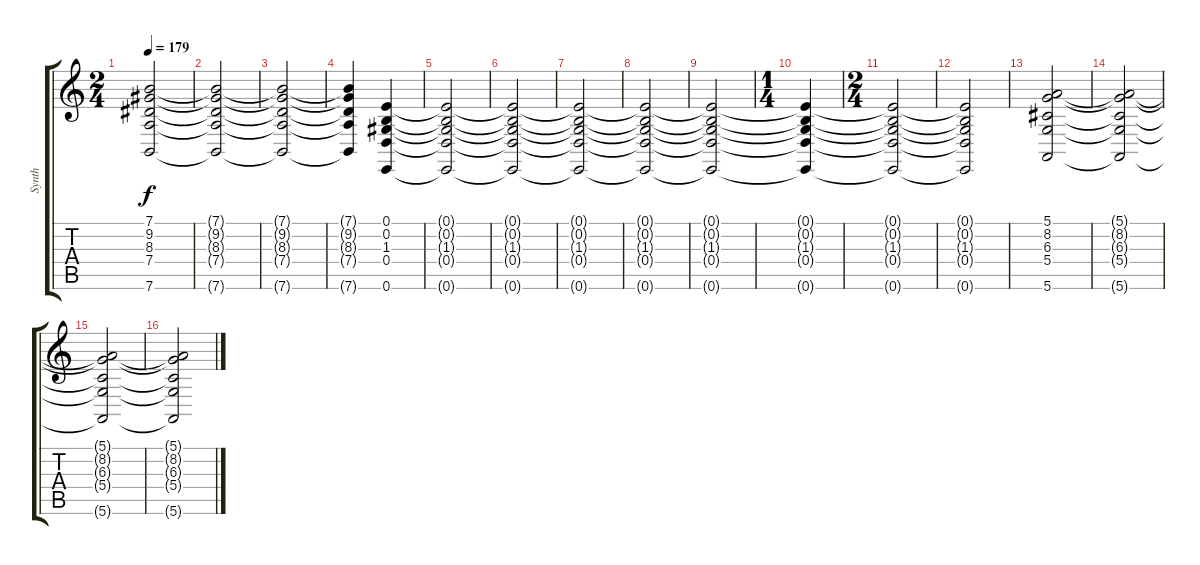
\track ("Synth" "Synth") {instrument synthstrings1}
\staff {score tabs}
\tuning (E4 B3 G3 D3 A2 E2) {hide}
\ts (2 4)
\tempo 179
\clef g2
\ks c
(7.1{t} 9.2{t} 8.3{t} 7.4{t} 7.6{t}).2{dy f} |
(7.1{t} 9.2{t} 8.3{t} 7.4{t} 7.6{t}).2 |
(7.1{t} 9.2{t} 8.3{t} 7.4{t} 7.6{t}).2 |
(7.1{t} 9.2{t} 8.3{t} 7.4{t} 7.6{t}).4 (0.1 0.2 1.3 0.4 0.6).4 |
(0.1{t} 0.2{t} 1.3{t} 0.4{t} 0.6{t}).2 |
(0.1{t} 0.2{t} 1.3{t} 0.4{t} 0.6{t}).2 |
(0.1{t} 0.2{t} 1.3{t} 0.4{t} 0.6{t}).2 |
(0.1{t} 0.2{t} 1.3{t} 0.4{t} 0.6{t}).2 |
(0.1{t} 0.2{t} 1.3{t} 0.4{t} 0.6{t}).2 |
\ts (1 4)
(0.1{t} 0.2{t} 1.3{t} 0.4{t} 0.6{t}).4 |
\ts (2 4)
(0.1{t} 0.2{t} 1.3{t} 0.4{t} 0.6{t}).2 |
(0.1{t} 0.2{t} 1.3{t} 0.4{t} 0.6{t}).2 |
(5.1 8.2 6.3 5.4 5.6).2 |
(5.1{t} 8.2{t} 6.3{t} 5.4{t} 5.6{t}).2 |
(5.1{t} 8.2{t} 6.3{t} 5.4{t} 5.6{t}).2 |
(5.1{t} 8.2{t} 6.3{t} 5.4{t} 5.6{t}).2
